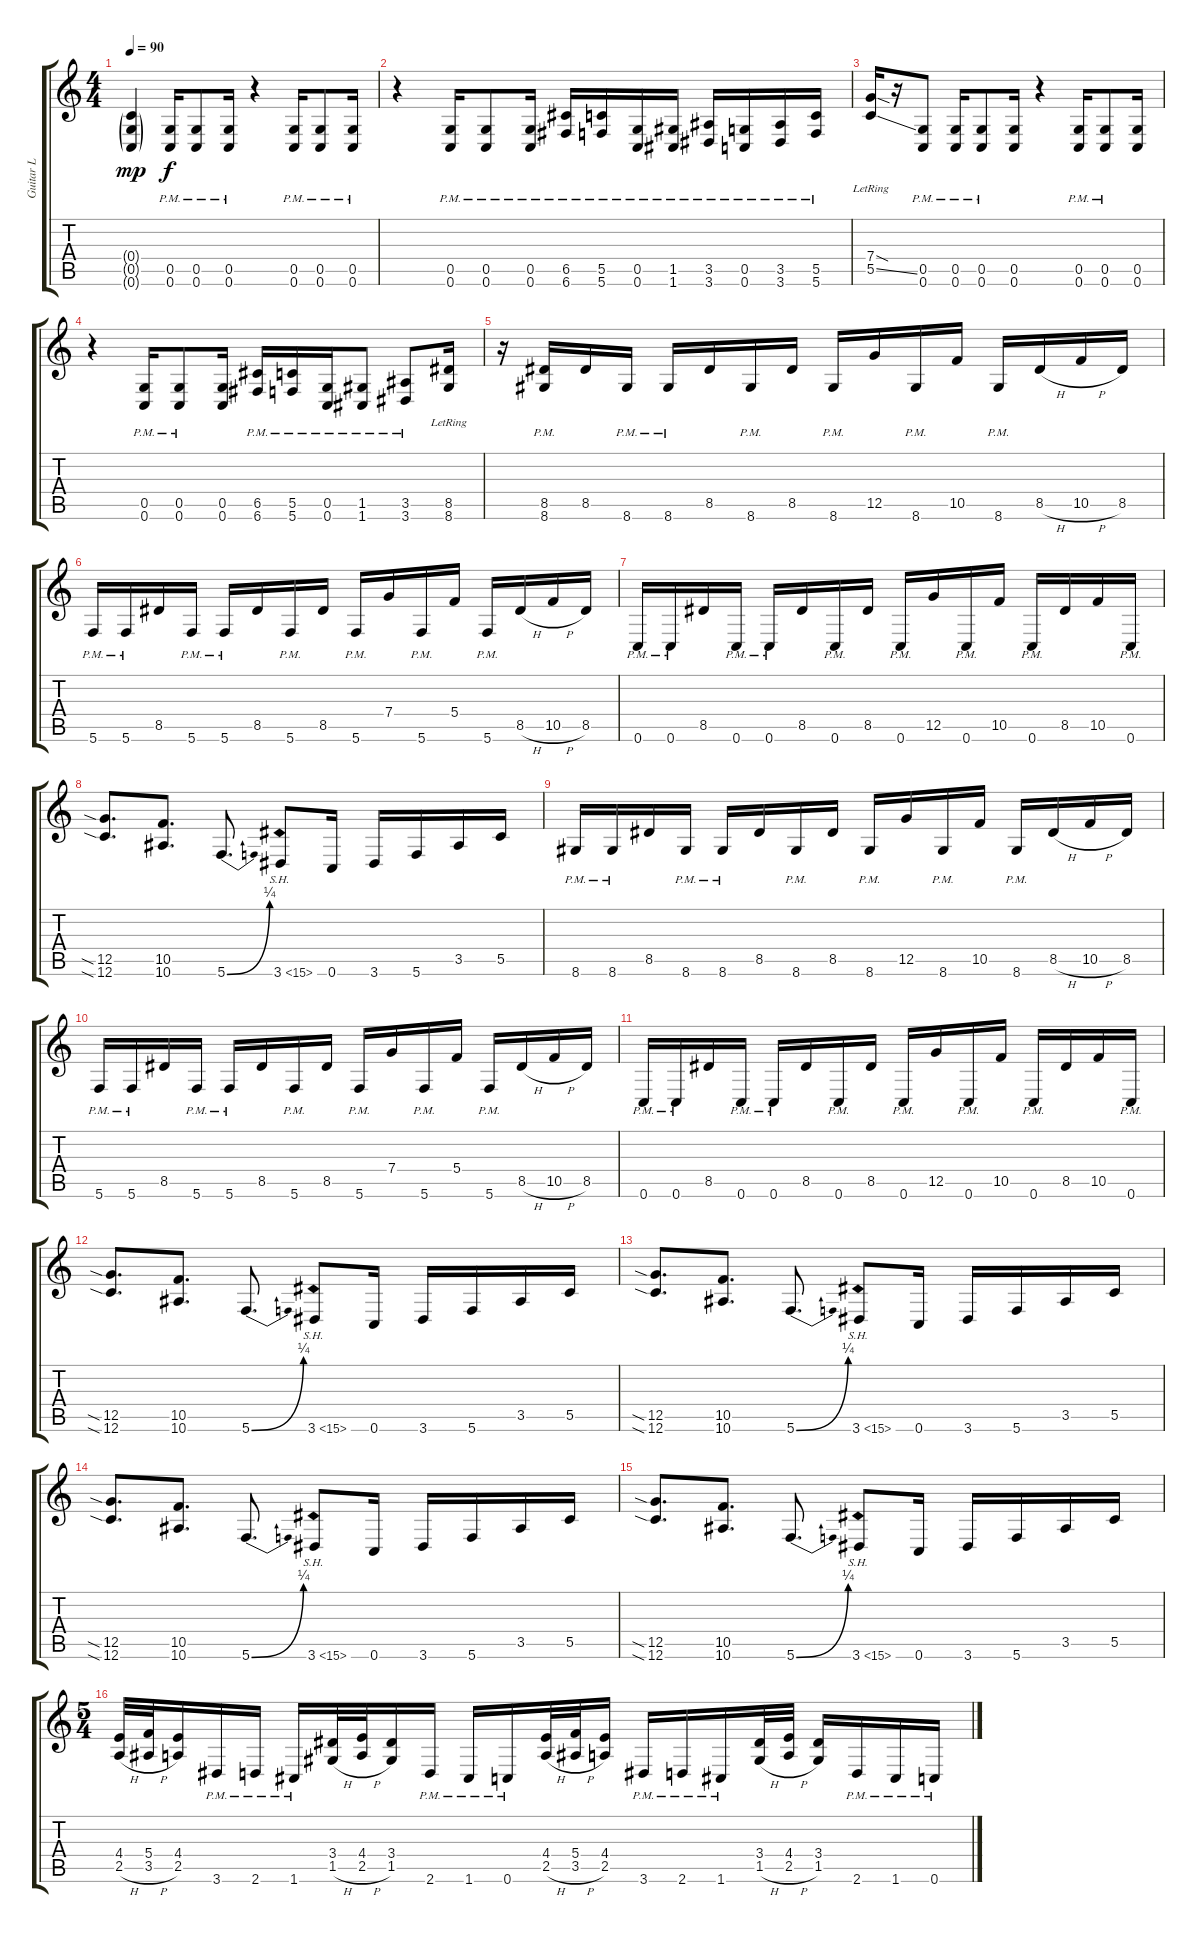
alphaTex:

\track ("Guitar L" "Guitar L") {instrument electricguitarclean}
\staff {score tabs}
\tuning (D4 A3 F3 C3 G2 C2) {hide}
\ts (4 4)
\tempo 90
\clef g2
\ks c
(0.4{g} 0.5{g} 0.6{g}).4{dy mp} (0.5{pm} 0.6).16{dy f} (0.5{pm} 0.6{pm}).8 (0.5{pm} 0.6).16 r.4 (0.5{pm} 0.6).16 (0.5{pm} 0.6{pm}).8 (0.5{pm} 0.6).16 |
r.4 (0.5{pm} 0.6).16 (0.5{pm} 0.6{pm}).8 (0.5{pm} 0.6).16 (6.5 6.6{pm}).16 (5.5 5.6{pm}).16 (0.5 0.6{pm}).16 (1.5 1.6{pm}).16 (3.5 3.6{pm}).16 (0.5 0.6{pm}).16 (3.5 3.6{pm}).16 (5.5 5.6{pm}).16 |
(7.4{sod lr} 5.5{ss}).16 r.16 (0.5 0.6{pm}).8 (0.5{pm} 0.6).16 (0.5{pm} 0.6{pm}).8 (0.5 0.6).16 r.4 (0.5{pm} 0.6).16 (0.5{pm} 0.6{pm}).8 (0.5 0.6).16 |
r.4 (0.5{pm} 0.6).16 (0.5{pm} 0.6{pm}).8 (0.5 0.6).16 (6.5{pm} 6.6).16 (5.5{pm} 5.6).16 (0.5{pm} 0.6).16 (1.5{pm} 1.6).8 (3.5{pm} 3.6).8 (8.5{lr} 8.6).16 |
r.16 (8.5 8.6{pm}).16 8.5.16 8.6{pm}.16 8.6{pm}.16 8.5.16 8.6{pm}.16 8.5.16 8.6{pm}.16 12.5.16 8.6{pm}.16 10.5.16 8.6{pm}.16 8.5{h}.16 10.5{h}.16 8.5.16 |
5.6{pm}.16 5.6{pm}.16 8.5.16 5.6{pm}.16 5.6{pm}.16 8.5.16 5.6{pm}.16 8.5.16 5.6{pm}.16 7.4.16 5.6{pm}.16 5.4.16 5.6{pm}.16 8.5{h}.16 10.5{h}.16 8.5.16 |
0.6{pm}.16 0.6{pm}.16 8.5.16 0.6{pm}.16 0.6{pm}.16 8.5.16 0.6{pm}.16 8.5.16 0.6{pm}.16 12.5.16 0.6{pm}.16 10.5.16 0.6{pm}.16 8.5.16 10.5.16 0.6{pm}.16 |
(12.5{sia} 12.6{sia}).8{d} (10.5 10.6).8{d} 5.6{be (bend 0 0 60 1)}.8{d} 3.6{sh 12}.8 0.6.16 3.6.16 5.6.16 3.5.16 5.5.16 |
8.6{pm}.16 8.6{pm}.16 8.5.16 8.6{pm}.16 8.6{pm}.16 8.5.16 8.6{pm}.16 8.5.16 8.6{pm}.16 12.5.16 8.6{pm}.16 10.5.16 8.6{pm}.16 8.5{h}.16 10.5{h}.16 8.5.16 |
5.6{pm}.16 5.6{pm}.16 8.5.16 5.6{pm}.16 5.6{pm}.16 8.5.16 5.6{pm}.16 8.5.16 5.6{pm}.16 7.4.16 5.6{pm}.16 5.4.16 5.6{pm}.16 8.5{h}.16 10.5{h}.16 8.5.16 |
0.6{pm}.16 0.6{pm}.16 8.5.16 0.6{pm}.16 0.6{pm}.16 8.5.16 0.6{pm}.16 8.5.16 0.6{pm}.16 12.5.16 0.6{pm}.16 10.5.16 0.6{pm}.16 8.5.16 10.5.16 0.6{pm}.16 |
(12.5{sia} 12.6{sia}).8{d} (10.5 10.6).8{d} 5.6{be (bend 0 0 60 1)}.8{d} 3.6{sh 12}.8 0.6.16 3.6.16 5.6.16 3.5.16 5.5.16 |
(12.5{sia} 12.6{sia}).8{d} (10.5 10.6).8{d} 5.6{be (bend 0 0 60 1)}.8{d} 3.6{sh 12}.8 0.6.16 3.6.16 5.6.16 3.5.16 5.5.16 |
(12.5{sia} 12.6{sia}).8{d} (10.5 10.6).8{d} 5.6{be (bend 0 0 60 1)}.8{d} 3.6{sh 12}.8 0.6.16 3.6.16 5.6.16 3.5.16 5.5.16 |
(12.5{sia} 12.6{sia}).8{d} (10.5 10.6).8{d} 5.6{be (bend 0 0 60 1)}.8{d} 3.6{sh 12}.8 0.6.16 3.6.16 5.6.16 3.5.16 5.5.16 |
\ts (5 4)
(4.4 2.5{h}).32 (5.4 3.5{h}).32 (4.4 2.5).16 3.6{pm}.16 2.6{pm}.16 1.6{pm}.16 (3.4 1.5{h}).32 (4.4 2.5{h}).32 (3.4 1.5).16 2.6{pm}.16 1.6{pm}.16 0.6{pm}.16 (4.4 2.5{h}).32 (5.4 3.5{h}).32 (4.4 2.5).16 3.6{pm}.16 2.6{pm}.16 1.6{pm}.16 (3.4 1.5{h}).32 (4.4 2.5{h}).32 (3.4 1.5).16 2.6{pm}.16 1.6{pm}.16 0.6{pm}.16
